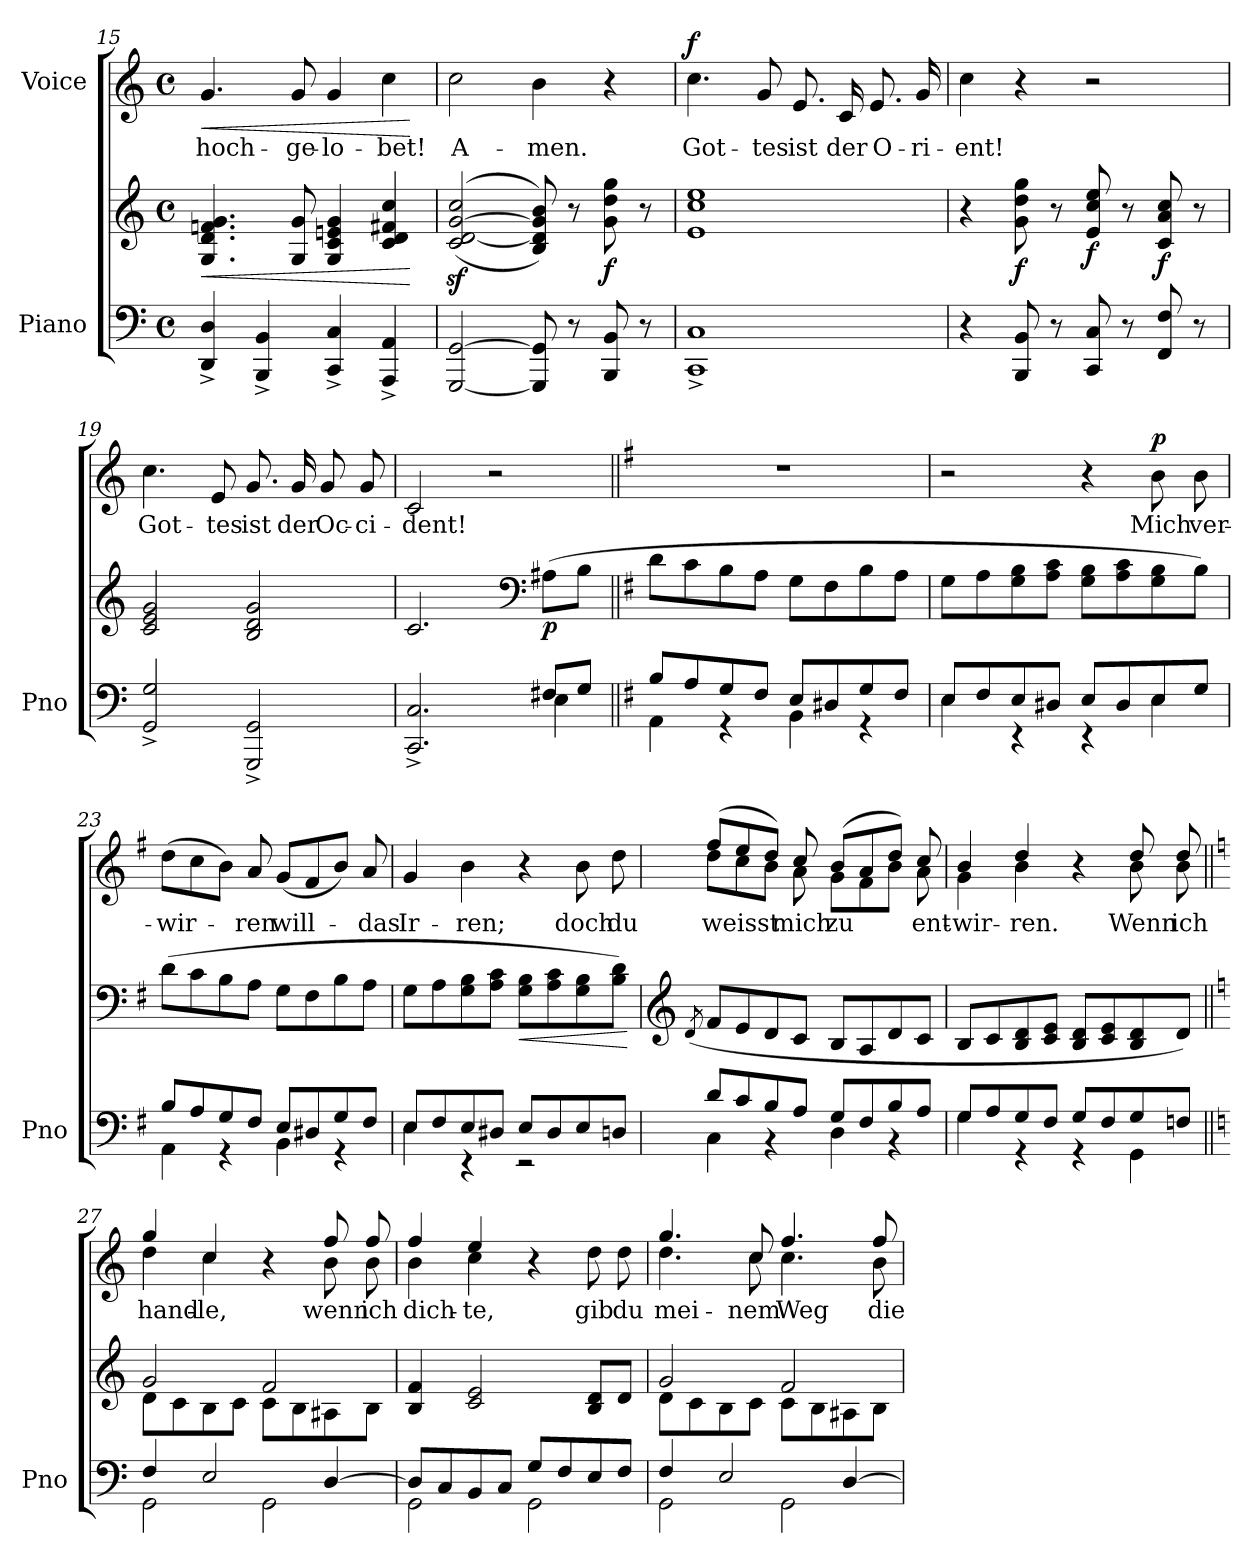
**kern	**kern	**dynam	**kern	**text	**dynam
*part2	*part2	*part2	*part1	*part1	*part1
*staff3	*staff2	*staff2/3	*staff1	*staff1	*staff1
*I"Piano	*	*	*I"Voice	*	*
*I'Pno	*	*	*	*	*
*clefF4	*clefG2	*	*clefG2	*	*
*k[]	*k[]	*	*k[]	*	*
*M4/4	*M4/4	*	*M4/4	*	*
*met(c)	*met(c)	*	*met(c)	*	*
=15	=15	=15	=15	=15	=15
!	!	!LO:HP:b	!	!LO:LY:b	!LO:HP:b
4DD/^ 4D/^	4.G/ 4.d/ 4.fn/ 4.g/	<	4.g/	hoch-	<
4BBB/^ 4BB/^	.	.	.	.	.
!	!	!	!	!LO:LY:b	!
.	8G/ 8g/	.	8g/	-ge-	.
!	!	!	!	!LO:LY:b	!
4CC/^ 4C/^	4G/ 4c/ 4en/ 4g/	.	4g/	-lo-	.
!	!	!	!	!LO:LY:b	!
4AAA/^ 4AA/^	4c/ 4d/ 4f#X/ 4cc/	.	4cc\	-bet!	.
.	.	[	.	.	[
!!LO:LB:g=z
=16	=16	=16	=16	=16	=16
!	!	!	!	!LO:LY:b	!
[2GGG/ [2GG/	(<(2c/z< [<2d/z< [>2g/z< 2cc/z<	.	2cc\	A-	.
!	!	!	!	!LO:LY:b	!
8GGG/] 8GG/]	8B/ 8d/] 8g/] 8b/))	.	4b\	-men.	.
8r	8r	.	.	.	.
!	!	!LO:DY:b	!	!	!
8BBB/ 8BB/	8g\ 8dd\ 8gg\	f	4r	.	.
8r	8r	.	.	.	.
=17	=17	=17	=17	=17	=17
!	!	!	!	!LO:LY:b	!LO:DY:a
1CC^> 1C^>	1e 1cc 1ee	.	4.cc\	Got-	f
!	!	!	!	!LO:LY:b	!
.	.	.	8g/	-tes	.
!	!	!	!	!LO:LY:b	!
.	.	.	8.e/	ist	.
!	!	!	!	!LO:LY:b	!
.	.	.	16c/	der	.
!	!	!	!	!LO:LY:b	!
.	.	.	8.e/	O-	.
!	!	!	!	!LO:LY:b	!
.	.	.	16g/	-ri-	.
=18	=18	=18	=18	=18	=18
!	!	!	!	!LO:LY:b	!
4r	4r	.	4cc\	-ent!	.
!	!	!LO:DY:b	!	!	!
8BBB/ 8BB/	8g\ 8dd\ 8gg\	f	4r	.	.
8r	8r	.	.	.	.
!	!	!LO:DY:b	!	!	!
8CC/ 8C/	8e/ 8cc/ 8ee/	f	2r	.	.
8r	8r	.	.	.	.
!	!	!LO:DY:b	!	!	!
8FF/ 8F/	8c/ 8a/ 8cc/	f	.	.	.
8r	8r	.	.	.	.
=19	=19	=19	=19	=19	=19
!	!	!	!	!LO:LY:b	!
2GG/^> 2G/^>	2c/ 2e/ 2g/	.	4.cc\	Got-	.
!	!	!	!	!LO:LY:b	!
.	.	.	8e/	-tes	.
!	!	!	!	!LO:LY:b	!
2GGG/^> 2GG/^>	2B/ 2d/ 2g/	.	8.g/	ist	.
!	!	!	!	!LO:LY:b	!
.	.	.	16g/	der	.
!	!	!	!	!LO:LY:b	!
.	.	.	8g/	Oc-	.
!	!	!	!	!LO:LY:b	!
.	.	.	8g/	-ci-	.
=20	=20	=20	=20	=20	=20
*^	*	*	*	*	*
!	!	!	!	!	!LO:LY:b	!
2.CC/^> 2.C/^>	2.ryy	2.c/	.	2c/	-dent!	.
.	.	.	.	2r	.	.
*	*	*clefF4	*	*	*	*
!	!	!	!LO:DY:b	!	!	!
8F#X/L	4E\	(8A#X\L	p	.	.	.
8G/J	.	8B\J	.	.	.	.
!!LO:PB:g=z
=21||	=21||	=21||	=21||	=21||	=21||	=21||
*k[f#]	*	*k[f#]	*	*k[f#]	*	*
8B/L	4AA\	8d\L	.	1r	.	.
8A/	.	8c\	.	.	.	.
8G/	4r	8B\	.	.	.	.
8F#/J	.	8A\J	.	.	.	.
8E/L	4BB\	8G\L	.	.	.	.
8D#X/	.	8F#\	.	.	.	.
8G/	4r	8B\	.	.	.	.
8F#/J	.	8A\J	.	.	.	.
=22	=22	=22	=22	=22	=22	=22
8E/L	4E\	8G\L	.	2r	.	.
8F#/	.	8A\	.	.	.	.
8E/	4r	8G\ 8B\	.	.	.	.
8D#X/J	.	8A\ 8c\J	.	.	.	.
8E/L	4r	8G\ 8B\L	.	4r	.	.
8D#/	.	8A\ 8c\	.	.	.	.
!	!	!	!	!	!LO:LY:b	!LO:DY:a
8E/	4E\	8G\ 8B\	.	8b\	Mich	p
!	!	!	!	!	!LO:LY:b	!
8G/J	.	8B\J)	.	8b\	ver-	.
=23	=23	=23	=23	=23	=23	=23
!	!	!	!	!	!LO:LY:b	!
8B/L	4AA\	(8d\L	.	(8dd\L	-wir-	.
8A/	.	8c\	.	8cc\	.	.
8G/	4r	8B\	.	8b\J)	.	.
!	!	!	!	!	!LO:LY:b	!
8F#/J	.	8A\J	.	8a/	-ren	.
!	!	!	!	!	!LO:LY:b	!
8E/L	4BB\	8G\L	.	(8g/L	will-	.
8D#X/	.	8F#\	.	8f#/	.	.
8G/	4r	8B\	.	8b/J)	.	.
!	!	!	!	!	!LO:LY:b	!
8F#/J	.	8A\J	.	8a/	-das	.
=24	=24	=24	=24	=24	=24	=24
!	!	!	!	!	!LO:LY:b	!
8E/L	4E\	8G\L	.	4g/	Ir-	.
8F#/	.	8A\	.	.	.	.
!	!	!	!	!	!LO:LY:b	!
8E/	4r	8G\ 8B\	.	4b\	-ren;	.
8D#X/J	.	8A\ 8c\J	.	.	.	.
!	!	!	!LO:HP:b	!	!	!
8E/L	2r	8G\ 8B\L	<	4r	.	.
8D#/	.	8A\ 8c\	.	.	.	.
!	!	!	!	!	!LO:LY:b	!
8E/	.	8G\ 8B\	.	8b\	doch	.
!	!	!	!	!	!LO:LY:b	!
8Dn/J	.	8B\ 8d\J)	.	8dd\	du	.
*v	*v	*	*	*	*	*
.	.	[	.	.	.
!!LO:LB:g=z
=25	=25	=25	=25	=25	=25
*	*clefG2	*	*	*	*
.	(<8qd/	.	.	.	.
*^	*	*	*	*	*
!	!	!	!	!	!LO:LY:b	!
*	*	*	*	*^	*	*
8d/L	4C\	8f#/L	.	(8ff#/L	8dd\L	weisst	.
8c/	.	8e/	.	8ee/	8cc\	.	.
8B/	4r	8d/	.	8dd/J)	8b\J	.	.
!	!	!	!	!	!	!LO:LY:b	!
8A/J	.	8c/J	.	8cc/	8a\	mich	.
!	!	!	!	!	!	!LO:LY:b	!
8G/L	4D\	8B/L	.	(8b/L	8g\L	zu	.
8F#/	.	8A/	.	8a/	8f#\	.	.
8B/	4r	8d/	.	8dd/J)	8b\J	.	.
!	!	!	!	!	!	!LO:LY:b	!
8A/J	.	8c/J	.	8cc/	8a\	ent-	.
!!LO:LB:g=z	!!
=26	=26	=26	=26	=26	=26	=26	=26
!	!	!	!	!	!	!LO:LY:b	!
8G/L	4G\	8B/L	.	4b/	4g\	-wir-	.
8A/	.	8c/	.	.	.	.	.
!	!	!	!	!	!	!LO:LY:b	!
8G/	4r	8B/ 8d/	.	4dd/	4b\	-ren.	.
8F#/J	.	8c/ 8e/J	.	.	.	.	.
8G/L	4r	8B/ 8d/L	.	4r	4ryy	.	.
8F#/	.	8c/ 8e/	.	.	.	.	.
!	!	!	!	!	!	!LO:LY:b	!
8G/	4GG\	8B/ 8d/	.	8dd/	8b\	Wenn	.
!	!	!	!	!	!	!LO:LY:b	!
8Fn/J	.	8d/J)	.	8dd/	8b\	ich	.
=27||	=27||	=27||	=27||	=27||	=27||	=27||	=27||
*k[]	*	*k[]	*	*k[]	*	*	*
*	*	*^	*	*	*	*	*
!	!	!	!	!	!	!	!LO:LY:b	!
4F/	2GG\	2g::/	8d\L	.	4gg/	4dd\	hand-	.
.	.	.	8c\	.	.	.	.	.
!	!	!	!	!	!	!	!LO:LY:b	!
2E/	.	.	8B\	.	4cc/	4cc\	-le,	.
.	.	.	8c\J	.	.	.	.	.
.	2GG\	2f::/	8c\L	.	4r	4ryy	.	.
.	.	.	8B\	.	.	.	.	.
!	!	!	!	!	!	!	!LO:LY:b	!
[4D/	.	.	8A#X\	.	8ff/	8b\	wenn	.
!	!	!	!	!	!	!	!LO:LY:b	!
.	.	.	8B\J	.	8ff/	8b\	ich	.
=28	=28	=28	=28	=28	=28	=28	=28	=28
!	!	!	!	!	!	!	!LO:LY:b	!
*	*	*v	*v	*	*	*	*	*
8D/L]	2GG\	4B/ 4f/	.	4ff/	4b\	dich-	.
8C/	.	.	.	.	.	.	.
!	!	!	!	!	!	!LO:LY:b	!
8BB/	.	2c/ 2e/	.	4ee/	4cc\	-te,	.
8C/J	.	.	.	.	.	.	.
8G/L	2GG\	.	.	4r	2ryy	.	.
8F/	.	.	.	.	.	.	.
!	!	!	!	!	!	!LO:LY:b	!
8E/	.	8B/ 8d/L	.	8dd\	.	gib	.
!	!	!	!	!	!	!LO:LY:b	!
8F/J	.	8d/J	.	8dd\	.	du	.
=29	=29	=29	=29	=29	=29	=29	=29
*	*	*^	*	*	*	*	*
!	!	!	!	!	!	!	!LO:LY:b	!
4F/	2GG\	2g::/	8d\L	.	4.gg/	4.dd\	mei-	.
.	.	.	8c\	.	.	.	.	.
2E/	.	.	8B\	.	.	.	.	.
!	!	!	!	!	!	!	!LO:LY:b	!
.	.	.	8c\J	.	8cc/	8cc\	-nem	.
!	!	!	!	!	!	!	!LO:LY:b	!
.	2GG\	2f::/	8c\L	.	4.ff/	4.cc\	Weg	.
.	.	.	8B\	.	.	.	.	.
[4D/	.	.	8A#X\	.	.	.	.	.
!	!	!	!	!	!	!	!LO:LY:b	!
.	.	.	8B\J	.	8ff/	8b\	die	.
*v	*v	*	*	*	*v	*v	*	*
*	*v	*v	*	*	*	*
=	=	=	=	=	=
*-	*-	*-	*-	*-	*-
